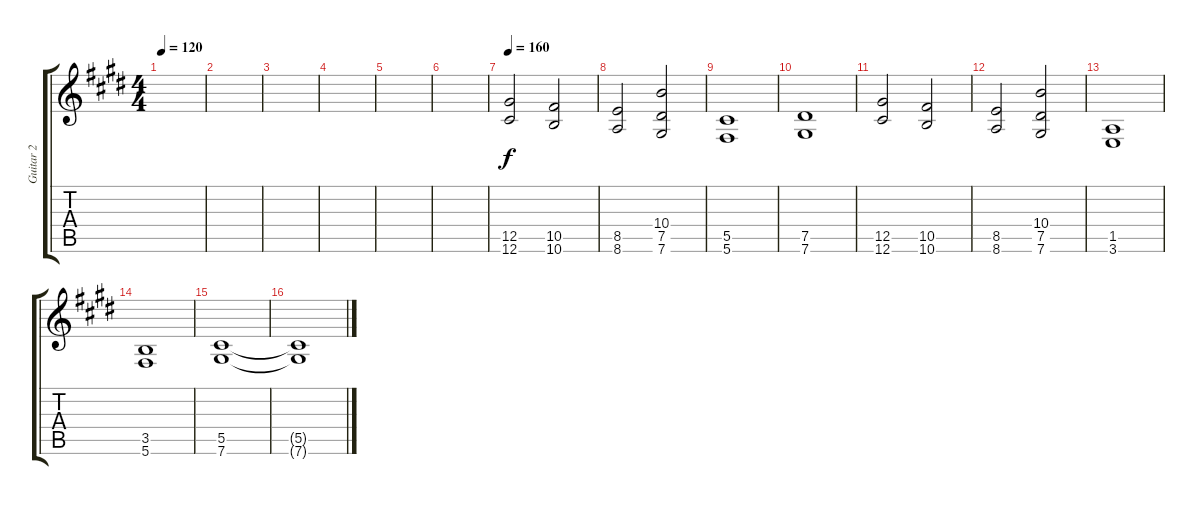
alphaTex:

\track ("Guitar 2" "Guitar 2") {instrument distortionguitar}
\staff {score tabs}
\tuning (Eb4 Bb3 Gb3 Db3 Ab2 Db2) {hide}
\ts (4 4)
\tempo 120
\clef g2
\ks e
|
|
|
|
|
|
\tempo 160
(12.5 12.6).2 (10.5 10.6).2 |
(8.5 8.6).2 (10.4 7.5 7.6).2 |
(5.5 5.6).1 |
(7.5 7.6).1 |
(12.5 12.6).2 (10.5 10.6).2 |
(8.5 8.6).2 (10.4 7.5 7.6).2 |
(1.5 3.6).1 |
(3.5 5.6).1 |
(5.5 7.6).1 |
(5.5{t} 7.6{t}).1
